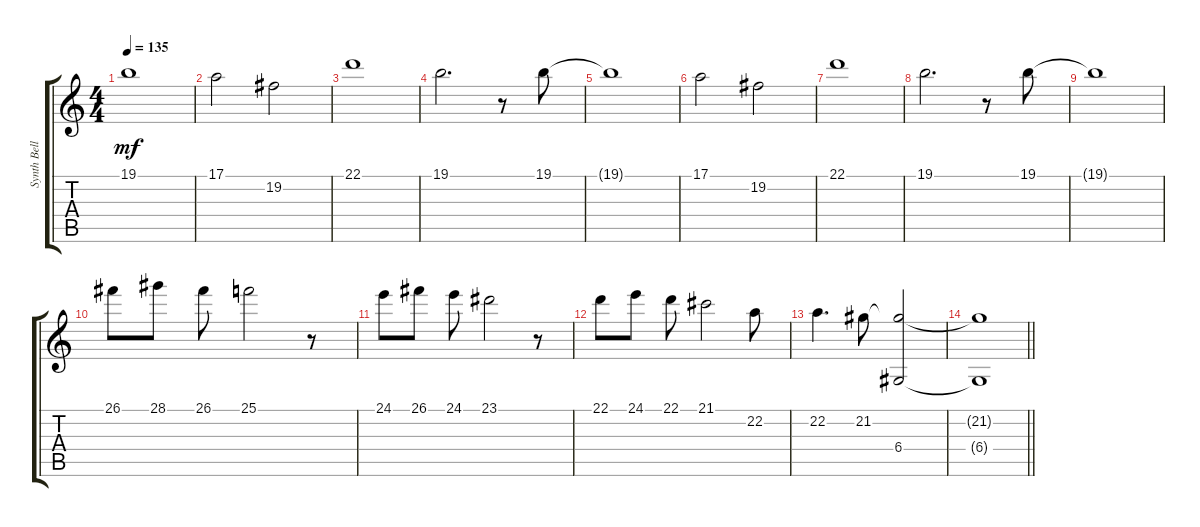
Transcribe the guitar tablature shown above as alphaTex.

\track ("Synth Bells" "Synth Bell") {instrument vibraphone bank 255}
\staff {score tabs}
\tuning (E4 B3 G3 D3 A2 E2) {hide}
\ts (4 4)
\tempo 135
\clef g2
\ks c
19.1{t}.1{dy mf} |
17.1.2 19.2.2 |
22.1.1 |
19.1.2{d} r.8 19.1.8 |
19.1{t}.1 |
17.1.2 19.2.2 |
22.1.1 |
19.1.2{d} r.8 19.1.8 |
19.1{t}.1 |
26.1.8 28.1.8 26.1.8 25.1.2 r.8 |
24.1.8 26.1.8 24.1.8 23.1.2 r.8 |
22.1.8 24.1.8 22.1.8 21.1.2 22.2.8 |
22.2.4{d} 21.2.8 (21.2{t} 6.4).2 |
\barLineRight lightlight
(21.2{t} 6.4{t}).1
